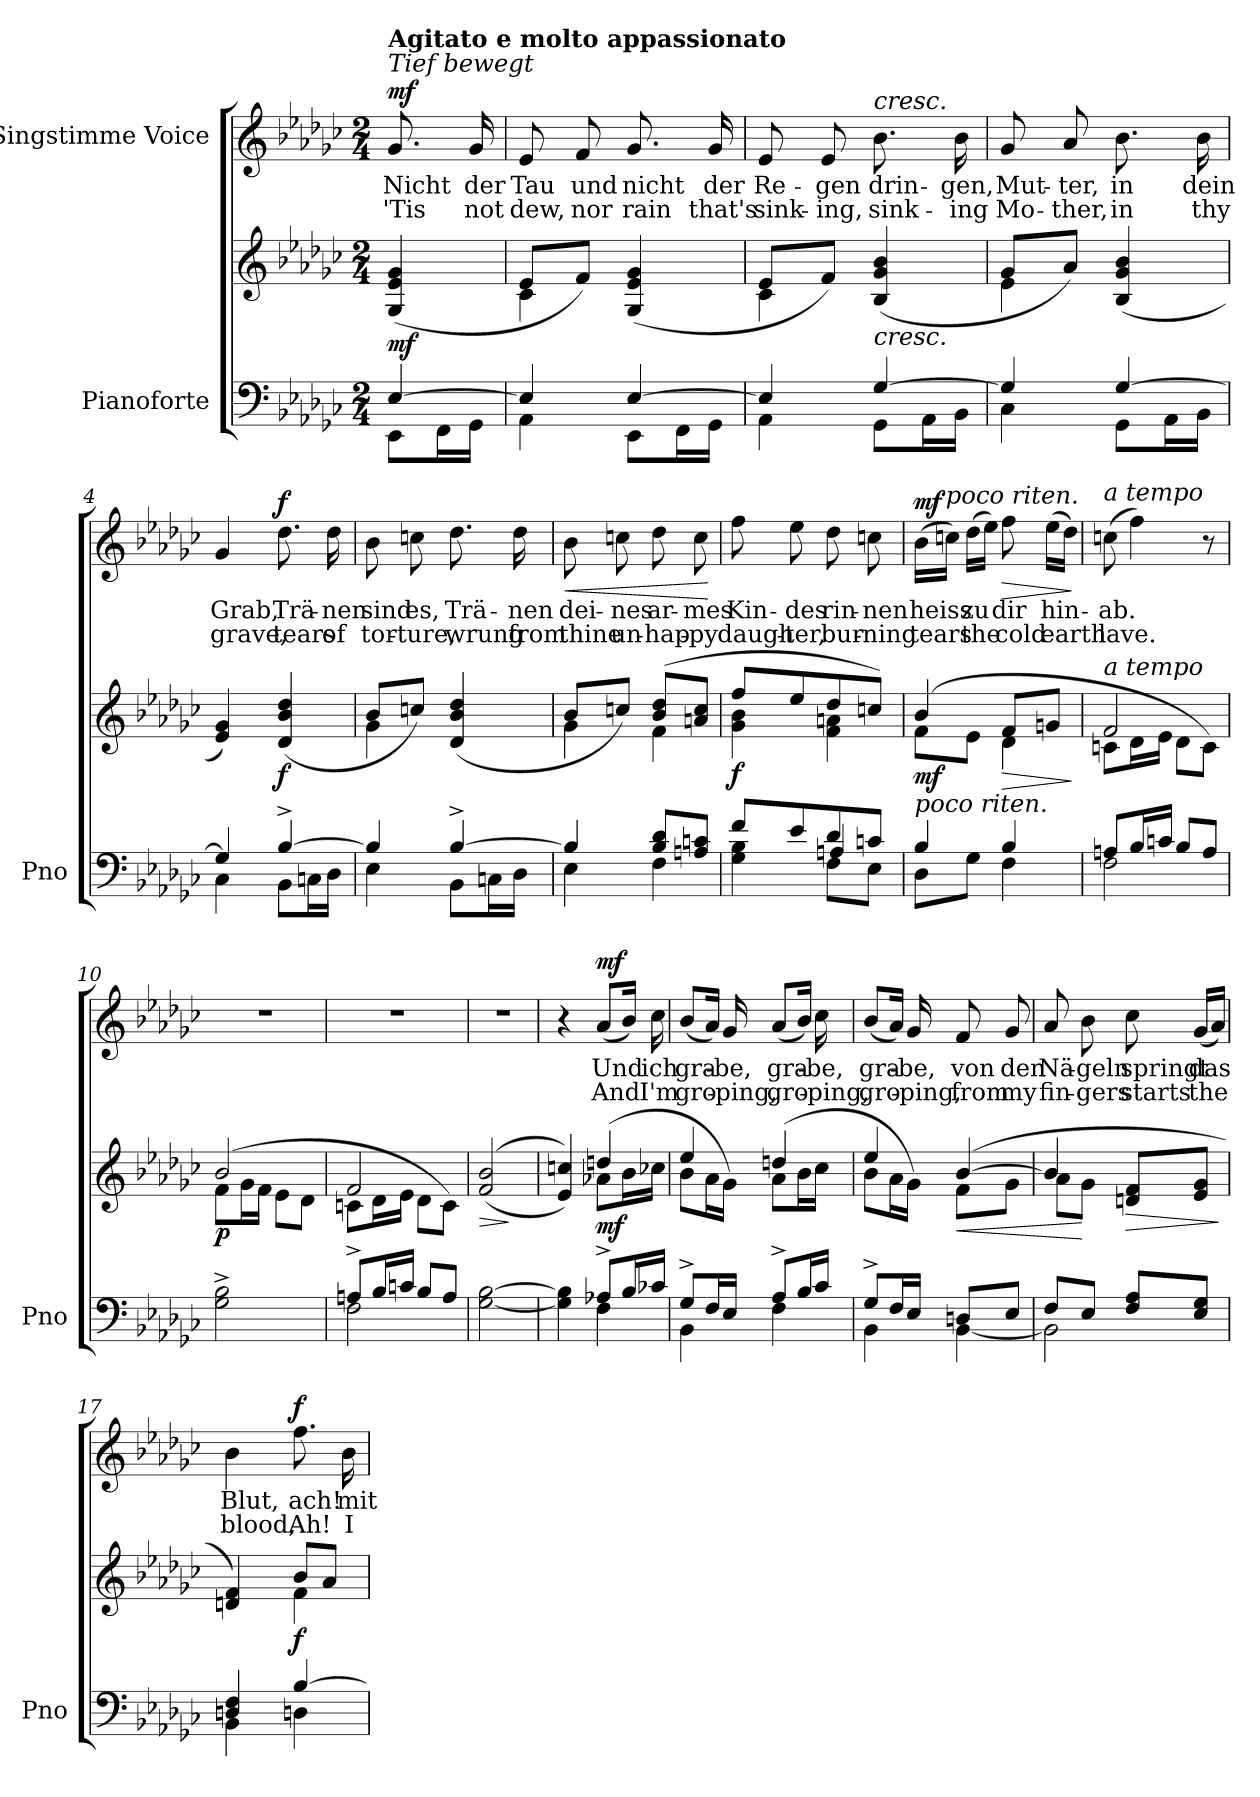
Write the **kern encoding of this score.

**kern	**kern	**dynam	**kern	**text	**text	**dynam
*part2	*part2	*part2	*part1	*part1	*part1	*part1
*staff3	*staff2	*staff2/3	*staff1	*staff1	*staff1	*staff1
*I"Pianoforte	*	*	*I"Singstimme Voice	*	*	*
*I'Pno	*	*	*	*	*	*
*clefF4	*clefG2	*	*clefG2	*	*	*
*k[b-e-a-d-g-c-]	*k[b-e-a-d-g-c-]	*	*k[b-e-a-d-g-c-]	*	*	*
*M2/4	*M2/4	*	*M2/4	*	*	*
=	=	=	=	=	=	=
*^	*	*	*	*	*	*
!	!	!	!	!LO:TX:a:i:t=Tief bewegt	!	!	!
!	!	!	!	!LO:TX:a:B:t=Agitato e molto appassionato	!	!	!
!	!	!	!LO:DY:b	!	!LO:LY:b	!LO:LY:b	!LO:DY:a
[4E-/	8EE-\L	(>4G-/ 4e-/ 4g-/	mf	8.g-/	Nicht	'Tis	mf
.	16FF\L	.	.	.	.	.	.
!	!	!	!	!	!LO:LY:b	!LO:LY:b	!
.	16GG-\JJ	.	.	16g-/	der	not	.
=1	=1	=1	=1	=1	=1	=1	=1
*	*	*^	*	*	*	*	*
!	!	!	!	!	!	!LO:LY:b	!LO:LY:b	!
4E-/]	4AA-\	8e-/L	4c-\	.	8e-/	Tau	dew,	.
!	!	!	!	!	!	!LO:LY:b	!LO:LY:b	!
.	.	8f/J)	.	.	8f/	und	nor	.
!	!	!	!	!	!	!LO:LY:b	!LO:LY:b	!
[4E-/	8EE-\L	(<4G-/ 4e-/ 4g-/	4ryy	.	8.g-/	nicht	rain	.
.	16FF\L	.	.	.	.	.	.	.
!	!	!	!	!	!	!LO:LY:b	!LO:LY:b	!
.	16GG-\JJ	.	.	.	16g-/	der	that's	.
=2	=2	=2	=2	=2	=2	=2	=2	=2
!	!	!	!	!	!	!LO:LY:b	!LO:LY:b	!
4E-/]	4AA-\	8e-/L	4c-\	.	8e-/	Re-	sink-	.
!	!	!	!	!	!	!LO:LY:b	!LO:LY:b	!
.	.	8f/J)	.	.	8e-/	-gen	-ing,	.
!	!	!	!	!	!LO:TX:a:i:t=cresc.	!	!	!
!	!	!LO:TX:b:i:t=cresc.	!	!	!	!	!	!
!	!	!	!	!	!	!LO:LY:b	!LO:LY:b	!
[4G-/	8GG-\L	(<4B-/ 4g-/ 4b-/	4ryy	.	8.b-\	drin-	sink-	.
.	16AA-\L	.	.	.	.	.	.	.
!	!	!	!	!	!	!LO:LY:b	!LO:LY:b	!
.	16BB-\JJ	.	.	.	16b-\	-gen,	-ing	.
=3	=3	=3	=3	=3	=3	=3	=3	=3
!	!	!	!	!	!	!LO:LY:b	!LO:LY:b	!
4G-/]	4C-\	8g-/L	4e-\	.	8g-/	Mut-	Mo-	.
!	!	!	!	!	!	!LO:LY:b	!LO:LY:b	!
.	.	8a-/J)	.	.	8a-/	-ter,	-ther,	.
!	!	!	!	!	!	!LO:LY:b	!LO:LY:b	!
[4G-/	8GG-\L	(<4B-/ 4g-/ 4b-/	4ryy	.	8.b-\	in	in	.
.	16AA-\L	.	.	.	.	.	.	.
!	!	!	!	!	!	!LO:LY:b	!LO:LY:b	!
.	16BB-\JJ	.	.	.	16b-\	dein	thy	.
*	*	*v	*v	*	*	*	*	*
!!LO:LB:g=z
=4	=4	=4	=4	=4	=4	=4	=4
!	!	!	!	!	!LO:LY:b	!LO:LY:b	!
4G-/]	4C-\	4e-/ 4g-/)	.	4g-/	Grab,	grave,	.
!	!	!	!LO:DY:b	!	!LO:LY:b	!LO:LY:b	!LO:DY:a
[4B-^/	8BB-\L	(>4d-/ 4b-/ 4dd-/	f	8.dd-\	Trä-	tears	f
.	16Cn\L	.	.	.	.	.	.
!	!	!	!	!	!LO:LY:b	!LO:LY:b	!
.	16D-\JJ	.	.	16dd-\	-nen	of	.
=5	=5	=5	=5	=5	=5	=5	=5
*	*	*^	*	*	*	*	*
!	!	!	!	!	!	!LO:LY:b	!LO:LY:b	!
4B-/]	4E-\	8b-/L	4g-\	.	8b-\	sind	tor-	.
!	!	!	!	!	!	!LO:LY:b	!LO:LY:b	!
.	.	8ccn/J)	.	.	8ccn\	es,	-ture,	.
!	!	!	!	!	!	!LO:LY:b	!LO:LY:b	!
[4B-^/	8BB-\L	(<4d-/ 4b-/ 4dd-/	4ryy	.	8.dd-\	Trä-	wrung	.
.	16Cn\L	.	.	.	.	.	.	.
!	!	!	!	!	!	!LO:LY:b	!LO:LY:b	!
.	16D-\JJ	.	.	.	16dd-\	-nen	from	.
=6	=6	=6	=6	=6	=6	=6	=6	=6
!	!	!	!	!	!	!LO:LY:b	!LO:LY:b	!LO:HP:b
4B-/]	4E-\	8b-/L	4g-\	.	8b-\	dei-	thine	<
!	!	!	!	!	!	!LO:LY:b	!LO:LY:b	!
.	.	8ccn/J)	.	.	8ccn\	-nes	un-	.
!	!	!	!	!	!	!LO:LY:b	!LO:LY:b	!
8B-/ 8d-/L	4F\	(>8b-/ 8dd-/L	4f\	.	8dd-\	ar-	-hap-	.
!	!	!	!	!	!	!LO:LY:b	!LO:LY:b	!
8An/ 8cn/J	.	8an/ 8cc/J	.	.	8cc\	-mes	-py	.
*v	*v	*	*	*	*	*	*	*
*	*v	*v	*	*	*	*	*
.	.	.	.	.	.	[
=7	=7	=7	=7	=7	=7	=7
*^	*^	*	*	*	*	*
*	*^	*	*	*	*	*	*	*
!	!	!	!	!	!LO:DY:b	!	!LO:LY:b	!LO:LY:b	!
8f/L	4G-\ 4B-\	4rEEyy	8ff/L	4g-\ 4b-\	f	8ff\	Kin-	daugh-	.
!	!	!	!	!	!	!	!LO:LY:b	!LO:LY:b	!
8e-/	.	.	8ee-/	.	.	8ee-\	-des	-ter,	.
!	!	!	!	!	!	!	!LO:LY:b	!LO:LY:b	!
8d-/	8F\L	4An/	8dd-/	4f\ 4an\	.	8dd-\	rin-	bur-	.
!	!	!	!	!	!	!	!LO:LY:b	!LO:LY:b	!
8cn/J	8E-\J	.	8ccn/J)	.	.	8ccn\	-nen	-ning	.
*	*v	*v	*	*	*	*	*	*	*
!!LO:LB:g=z
=8	=8	=8	=8	=8	=8	=8	=8	=8
!	!	!LO:TX:b:i:t=poco riten.	!	!	!	!	!	!
!	!	!	!	!LO:DY:b	!	!LO:LY:b	!LO:LY:b	!LO:DY:a
4B-/	8D-\L	(>4b-/	8f\L	mf	(>16b-\LL	heiss	tears	mf
*	*	*	*	*	*MM106	*	*	*
!	!	!	!	!	!LO:TX:a:i:t=poco riten.	!	!	!
.	.	.	.	.	16ccn\JJ)	.	.	.
!	!	!	!	!	!	!LO:LY:b	!LO:LY:b	!
.	8G-\J	.	8e-\J	.	(>16dd-\LL	zu	the	.
.	.	.	.	.	16ee-\JJ)	.	.	.
*	*	*	*	*	*MM96	*	*	*
!	!	!	!	!LO:HP:b	!	!LO:LY:b	!LO:LY:b	!LO:HP:b
4B-/	4F\	8f/L	4d-\	>	8ff\	dir	cold	>
!	!	!	!	!	!	!LO:LY:b	!LO:LY:b	!
.	.	8gn/J	.	.	(>16ee-\LL	hin-	earth	.
.	.	.	.	.	16dd-\JJ)	.	.	.
*v	*v	*	*	*	*	*	*	*
*	*v	*v	*	*	*	*	*
.	.	]	.	.	.	]
=9	=9	=9	=9	=9	=9	=9
*	*	*	*MM116	*	*	*
*^	*^	*	*	*	*	*
!	!	!	!	!	!LO:TX:a:i:t=a tempo	!	!	!
!	!	!LO:TX:a:i:t=a tempo	!	!	!	!	!	!
!	!	!	!	!	!	!LO:LY:b	!LO:LY:b	!
8An/L	2F\	2f/	8cn\L	.	(>8ccn\	-ab.	lave.	.
16B-/L	.	.	16d-\L	.	4ff\)	.	.	.
16cn/JJ	.	.	16e-\JJ	.	.	.	.	.
8B-/L	.	.	8d-\L	.	.	.	.	.
8A/J	.	.	8c\J)	.	8r	.	.	.
*v	*v	*	*	*	*	*	*	*
=10	=10	=10	=10	=10	=10	=10	=10
!	!	!	!LO:DY:b	!	!	!	!
2G-\^ 2B-\^	(>2b-/	8f\L	p	2r	.	.	.
.	.	16g-\L	.	.	.	.	.
.	.	16f\JJ	.	.	.	.	.
.	.	8e-\L	.	.	.	.	.
.	.	8d-\J	.	.	.	.	.
=11	=11	=11	=11	=11	=11	=11	=11
*^	*	*	*	*	*	*	*
8An^/L	2F\	2f/	8cn\L	.	2r	.	.	.
16B-/L	.	.	16d-\L	.	.	.	.	.
16cn/JJ	.	.	16e-\JJ	.	.	.	.	.
8B-/L	.	.	8d-\L	.	.	.	.	.
8A/J	.	.	8c\J)	.	.	.	.	.
*v	*v	*	*	*	*	*	*	*
=12	=12	=12	=12	=12	=12	=12	=12
!	!	!	!LO:HP:b	!	!	!	!
*	*v	*v	*	*	*	*	*
[2G-\ [2B-\	(>(<2f/ 2b-/	>	2r	.	.	.
.	.	]	.	.	.	.
!!LO:PB:g=z
=13	=13	=13	=13	=13	=13	=13
*^	*^	*	*	*	*	*
4G-\] 4B-\]	4ryy	4e-/ 4ccn/))	4ryy	.	4r	.	.	.
!	!	!	!	!LO:DY:b	!	!LO:LY:b	!LO:LY:b	!LO:DY:a
8A-X^/L	4F\	(>4ddn/	8a-X\L	mf	(<8a-/L	Und	And	mf
16B-/L	.	.	16b-\L	.	16b-/Jk)	.	.	.
!	!	!	!	!	!	!LO:LY:b	!LO:LY:b	!
16c-X/JJ	.	.	16cc-X\JJ	.	16cc-\	ich	I'm	.
=14	=14	=14	=14	=14	=14	=14	=14	=14
!	!	!	!	!	!	!LO:LY:b	!LO:LY:b	!
8G-^/L	4BB-\	4ee-/	8b-\L	.	(<8b-/L	gra-	gro-	.
16F/L	.	.	16a-\L	.	16a-/Jk)	.	.	.
!	!	!	!	!	!	!LO:LY:b	!LO:LY:b	!
16E-/JJ	.	.	16g-\JJ)	.	16g-/	-be,	-ping,	.
!	!	!	!	!	!	!LO:LY:b	!LO:LY:b	!
8A-^/L	4F\	(>4ddn/	8a-\L	.	(<8a-/L	gra-	gro-	.
16B-/L	.	.	16b-\L	.	16b-/Jk)	.	.	.
!	!	!	!	!	!	!LO:LY:b	!LO:LY:b	!
16c-/JJ	.	.	16cc-\JJ	.	16cc-\	-be,	-ping,	.
=15	=15	=15	=15	=15	=15	=15	=15	=15
!	!	!	!	!	!	!LO:LY:b	!LO:LY:b	!
8G-^/L	4BB-\	4ee-/	8b-\L	.	(<8b-/L	gra-	gro-	.
16F/L	.	.	16a-\L	.	16a-/Jk)	.	.	.
!	!	!	!	!	!	!LO:LY:b	!LO:LY:b	!
16E-/JJ	.	.	16g-\JJ)	.	16g-/	-be,	-ping,	.
!	!	!	!	!LO:HP:b	!	!LO:LY:b	!LO:LY:b	!
8Dn/L	[4BB-\	(>[4b-/	8f\L	<	8f/	von	from	.
!	!	!	!	!	!	!LO:LY:b	!LO:LY:b	!
8E-/J	.	.	8g-\J	.	8g-/	den	my	.
=16	=16	=16	=16	=16	=16	=16	=16	=16
!	!	!	!	!	!	!LO:LY:b	!LO:LY:b	!
8F/L	2BB-\]	4b-/]	8a-\L	.	8a-/	Nä-	fin-	.
!	!	!	!	!	!	!LO:LY:b	!LO:LY:b	!
8E-/J	.	.	8g-\J	[	8b-\	-geln	-gers	.
!	!	!	!	!LO:HP:b	!	!LO:LY:b	!LO:LY:b	!
8F/ 8A-/L	.	8dn/ 8f/L	4ryy	>	8cc-\	springt	starts	.
!	!	!	!	!	!	!LO:LY:b	!LO:LY:b	!
8E-/ 8G-/J	.	8e-/ 8g-/J	.	.	(<16g-/LL	das	the	.
.	.	.	.	.	16a-/JJ)	.	.	.
*v	*v	*	*	*	*	*	*	*
*	*v	*v	*	*	*	*	*
.	.	]	.	.	.	.
!!LO:PB:g=z
=17	=17	=17	=17	=17	=17	=17
*^	*^	*	*	*	*	*
!	!	!	!	!	!	!LO:LY:b	!LO:LY:b	!
4Dn/ 4F/	4BB-\	4dn/ 4f/)	4ryy	.	4b-\	Blut,	blood,	.
!	!	!	!	!LO:DY:b	!	!LO:LY:b	!LO:LY:b	!LO:DY:a
[4B-/	4Dn\	8b-/L	4f\	f	8.ff\	ach!	Ah!	f
.	.	8a-/J	.	.	.	.	.	.
!	!	!	!	!	!	!LO:LY:b	!LO:LY:b	!
.	.	.	.	.	16b-\	mit	I	.
*v	*v	*	*	*	*	*	*	*
*	*v	*v	*	*	*	*	*
=	=	=	=	=	=	=
*-	*-	*-	*-	*-	*-	*-
